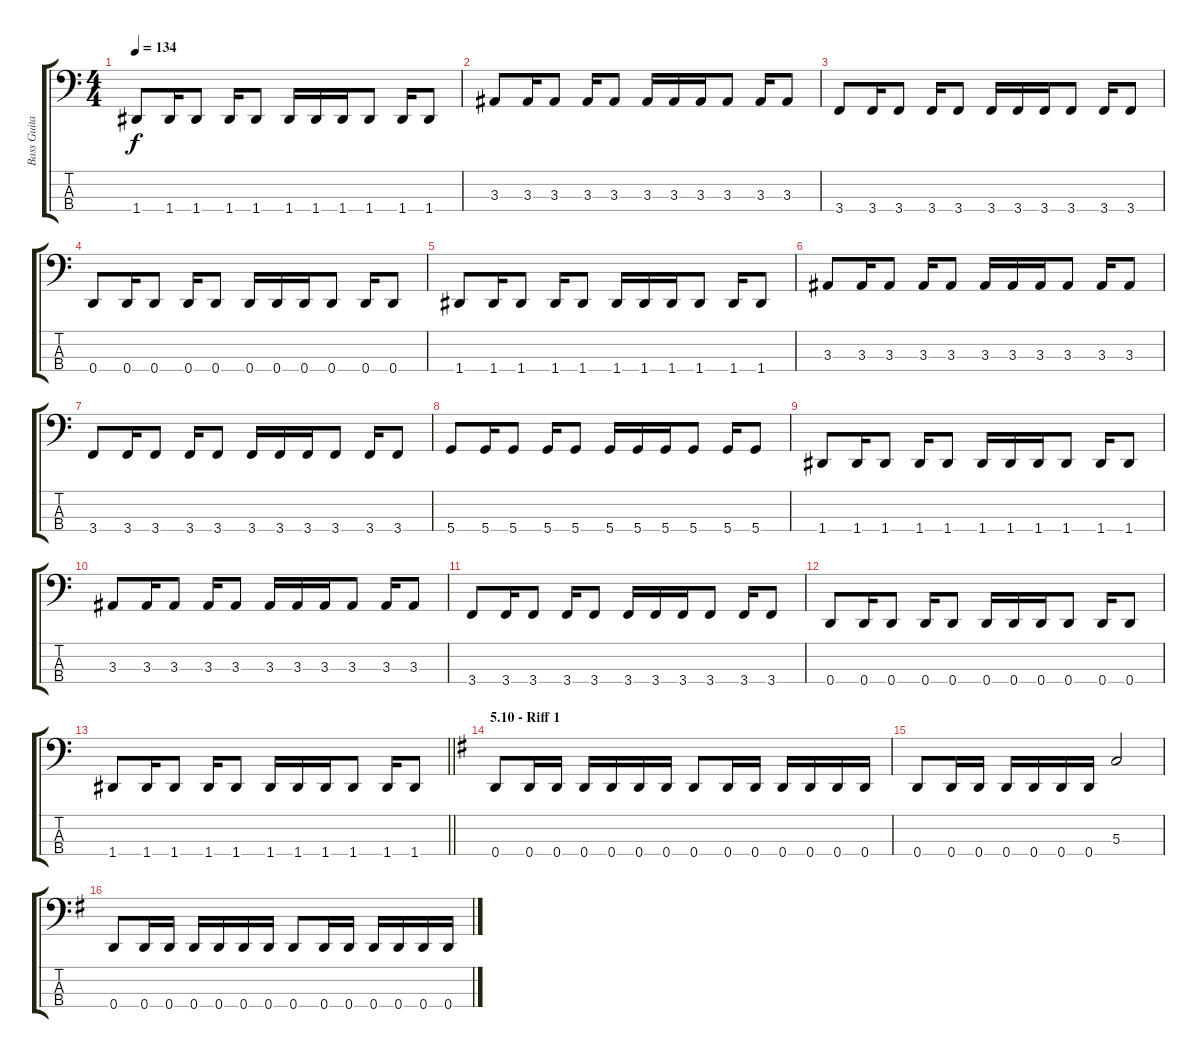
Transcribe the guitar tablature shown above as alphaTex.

\track ("Bass Guitar" "Bass Guita") {instrument electricbassfinger}
\staff {score tabs}
\tuning (F2 C2 G1 D1) {hide}
\ts (4 4)
\tempo 134
\clef f4
\ks aminor
1.4.8{dy f} 1.4.16 1.4.8 1.4.16 1.4.8 1.4.16 1.4.16 1.4.16 1.4.8 1.4.16 1.4.8 |
3.3.8 3.3.16 3.3.8 3.3.16 3.3.8 3.3.16 3.3.16 3.3.16 3.3.8 3.3.16 3.3.8 |
3.4.8 3.4.16 3.4.8 3.4.16 3.4.8 3.4.16 3.4.16 3.4.16 3.4.8 3.4.16 3.4.8 |
0.4.8 0.4.16 0.4.8 0.4.16 0.4.8 0.4.16 0.4.16 0.4.16 0.4.8 0.4.16 0.4.8 |
1.4.8 1.4.16 1.4.8 1.4.16 1.4.8 1.4.16 1.4.16 1.4.16 1.4.8 1.4.16 1.4.8 |
3.3.8 3.3.16 3.3.8 3.3.16 3.3.8 3.3.16 3.3.16 3.3.16 3.3.8 3.3.16 3.3.8 |
3.4.8 3.4.16 3.4.8 3.4.16 3.4.8 3.4.16 3.4.16 3.4.16 3.4.8 3.4.16 3.4.8 |
5.4.8 5.4.16 5.4.8 5.4.16 5.4.8 5.4.16 5.4.16 5.4.16 5.4.8 5.4.16 5.4.8 |
1.4.8 1.4.16 1.4.8 1.4.16 1.4.8 1.4.16 1.4.16 1.4.16 1.4.8 1.4.16 1.4.8 |
3.3.8 3.3.16 3.3.8 3.3.16 3.3.8 3.3.16 3.3.16 3.3.16 3.3.8 3.3.16 3.3.8 |
3.4.8 3.4.16 3.4.8 3.4.16 3.4.8 3.4.16 3.4.16 3.4.16 3.4.8 3.4.16 3.4.8 |
0.4.8 0.4.16 0.4.8 0.4.16 0.4.8 0.4.16 0.4.16 0.4.16 0.4.8 0.4.16 0.4.8 |
\barLineRight lightlight
1.4.8 1.4.16 1.4.8 1.4.16 1.4.8 1.4.16 1.4.16 1.4.16 1.4.8 1.4.16 1.4.8 |
\section ("" "5.10 - Riff 1")
\ks eminor
0.4.8 0.4.16 0.4.16 0.4.16 0.4.16 0.4.16 0.4.16 0.4.8 0.4.16 0.4.16 0.4.16 0.4.16 0.4.16 0.4.16 |
0.4.8 0.4.16 0.4.16 0.4.16 0.4.16 0.4.16 0.4.16 5.3.2 |
0.4.8 0.4.16 0.4.16 0.4.16 0.4.16 0.4.16 0.4.16 0.4.8 0.4.16 0.4.16 0.4.16 0.4.16 0.4.16 0.4.16
